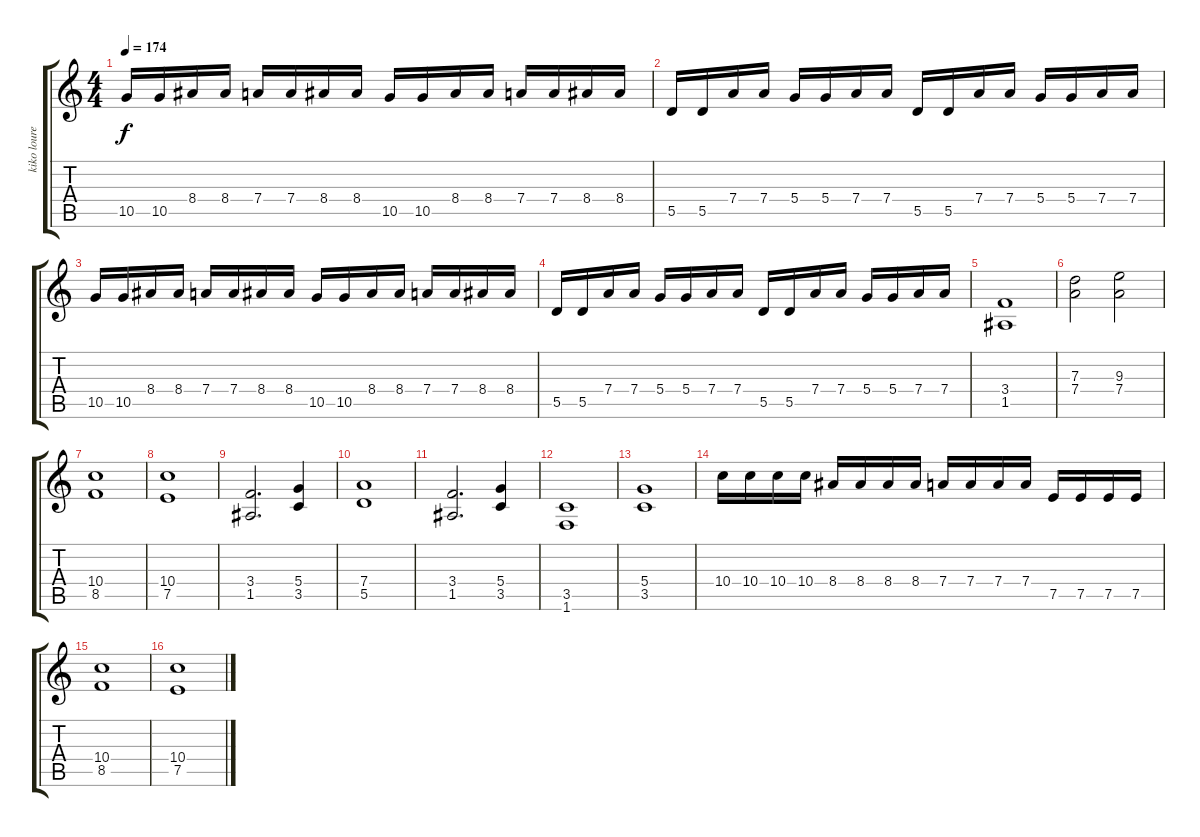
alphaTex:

\track ("kiko loureiro" "kiko loure") {instrument distortionguitar}
\staff {score tabs}
\tuning (E4 B3 G3 D3 A2 E2) {hide}
\ts (4 4)
\tempo 174
\clef g2
\ks c
10.5.16{dy f} 10.5.16 8.4.16 8.4.16 7.4.16 7.4.16 8.4.16 8.4.16 10.5.16 10.5.16 8.4.16 8.4.16 7.4.16 7.4.16 8.4.16 8.4.16 |
5.5.16 5.5.16 7.4.16 7.4.16 5.4.16 5.4.16 7.4.16 7.4.16 5.5.16 5.5.16 7.4.16 7.4.16 5.4.16 5.4.16 7.4.16 7.4.16 |
10.5.16 10.5.16 8.4.16 8.4.16 7.4.16 7.4.16 8.4.16 8.4.16 10.5.16 10.5.16 8.4.16 8.4.16 7.4.16 7.4.16 8.4.16 8.4.16 |
5.5.16 5.5.16 7.4.16 7.4.16 5.4.16 5.4.16 7.4.16 7.4.16 5.5.16 5.5.16 7.4.16 7.4.16 5.4.16 5.4.16 7.4.16 7.4.16 |
(3.4 1.5).1 |
(7.3 7.4).2 (9.3 7.4).2 |
(10.4 8.5).1 |
(10.4 7.5).1 |
(3.4 1.5).2{d} (5.4 3.5).4 |
(7.4 5.5).1 |
(3.4 1.5).2{d} (5.4 3.5).4 |
(3.5 1.6).1 |
(5.4 3.5).1 |
10.4.16 10.4.16 10.4.16 10.4.16 8.4.16 8.4.16 8.4.16 8.4.16 7.4.16 7.4.16 7.4.16 7.4.16 7.5.16 7.5.16 7.5.16 7.5.16 |
(10.4 8.5).1 |
(10.4 7.5).1
